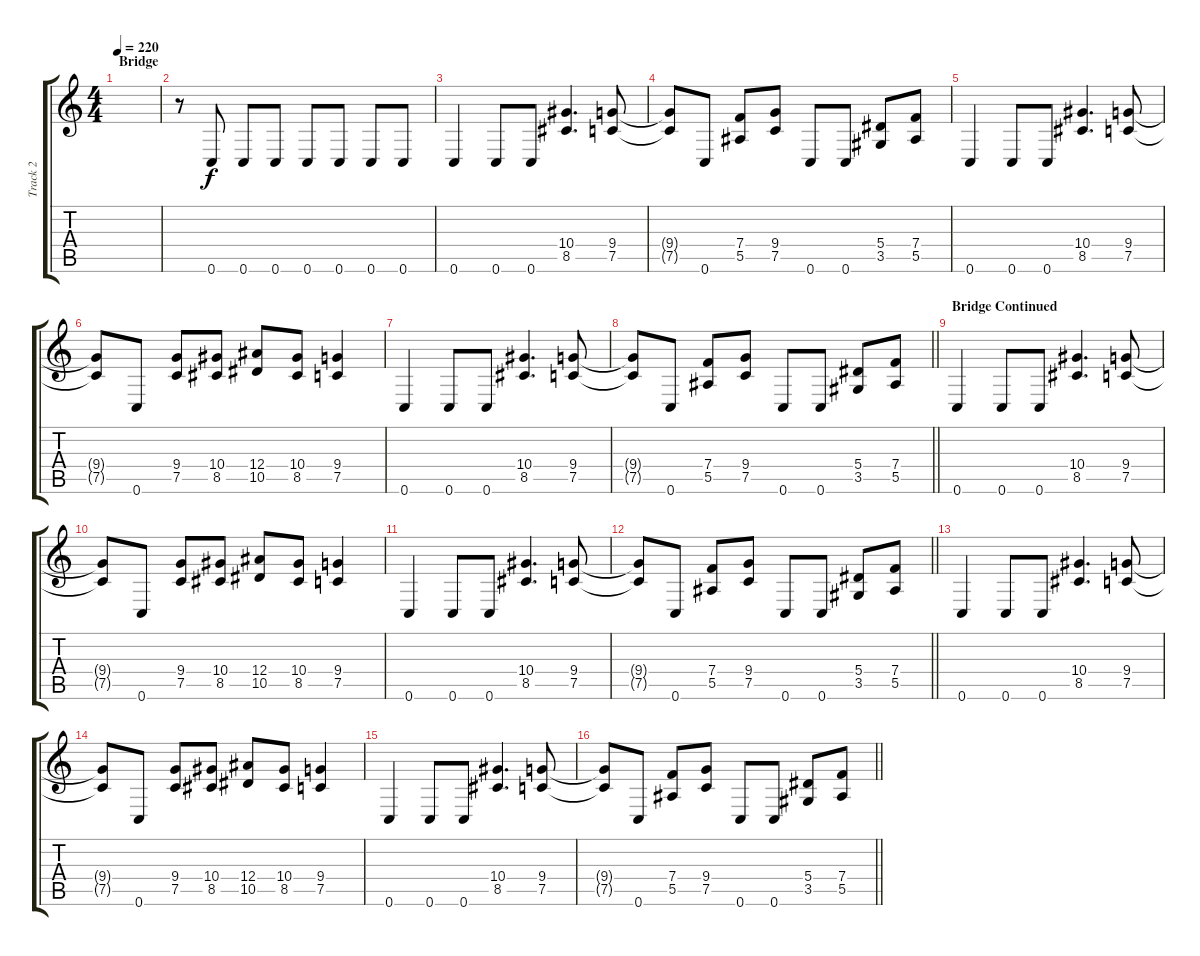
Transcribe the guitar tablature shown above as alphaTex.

\track ("Track 2" "Track 2") {instrument distortionguitar}
\staff {score tabs}
\tuning (C4 G3 Eb3 Bb2 F2 C2) {hide}
\ts (4 4)
\section ("" "Bridge ")
\tempo 220
\clef g2
\ks c
|
r.8 0.6.8 0.6.8 0.6.8 0.6.8 0.6.8 0.6.8 0.6.8 |
0.6.4 0.6.8 0.6.8 (10.4 8.5).4{d} (9.4 7.5).8 |
(9.4{t} 7.5{t}).8 0.6.8 (7.4 5.5).8 (9.4 7.5).8 0.6.8 0.6.8 (5.4 3.5).8 (7.4 5.5).8 |
0.6.4 0.6.8 0.6.8 (10.4 8.5).4{d} (9.4 7.5).8 |
(9.4{t} 7.5{t}).8 0.6.8 (9.4 7.5).8 (10.4 8.5).8 (12.4 10.5).8 (10.4 8.5).8 (9.4 7.5).4 |
0.6.4 0.6.8 0.6.8 (10.4 8.5).4{d} (9.4 7.5).8 |
\barLineRight lightlight
(9.4{t} 7.5{t}).8 0.6.8 (7.4 5.5).8 (9.4 7.5).8 0.6.8 0.6.8 (5.4 3.5).8 (7.4 5.5).8 |
\section ("" "Bridge Continued")
0.6.4 0.6.8 0.6.8 (10.4 8.5).4{d} (9.4 7.5).8 |
(9.4{t} 7.5{t}).8 0.6.8 (9.4 7.5).8 (10.4 8.5).8 (12.4 10.5).8 (10.4 8.5).8 (9.4 7.5).4 |
0.6.4 0.6.8 0.6.8 (10.4 8.5).4{d} (9.4 7.5).8 |
\barLineRight lightlight
(9.4{t} 7.5{t}).8 0.6.8 (7.4 5.5).8 (9.4 7.5).8 0.6.8 0.6.8 (5.4 3.5).8 (7.4 5.5).8 |
0.6.4 0.6.8 0.6.8 (10.4 8.5).4{d} (9.4 7.5).8 |
(9.4{t} 7.5{t}).8 0.6.8 (9.4 7.5).8 (10.4 8.5).8 (12.4 10.5).8 (10.4 8.5).8 (9.4 7.5).4 |
0.6.4 0.6.8 0.6.8 (10.4 8.5).4{d} (9.4 7.5).8 |
\barLineRight lightlight
(9.4{t} 7.5{t}).8 0.6.8 (7.4 5.5).8 (9.4 7.5).8 0.6.8 0.6.8 (5.4 3.5).8 (7.4 5.5).8
